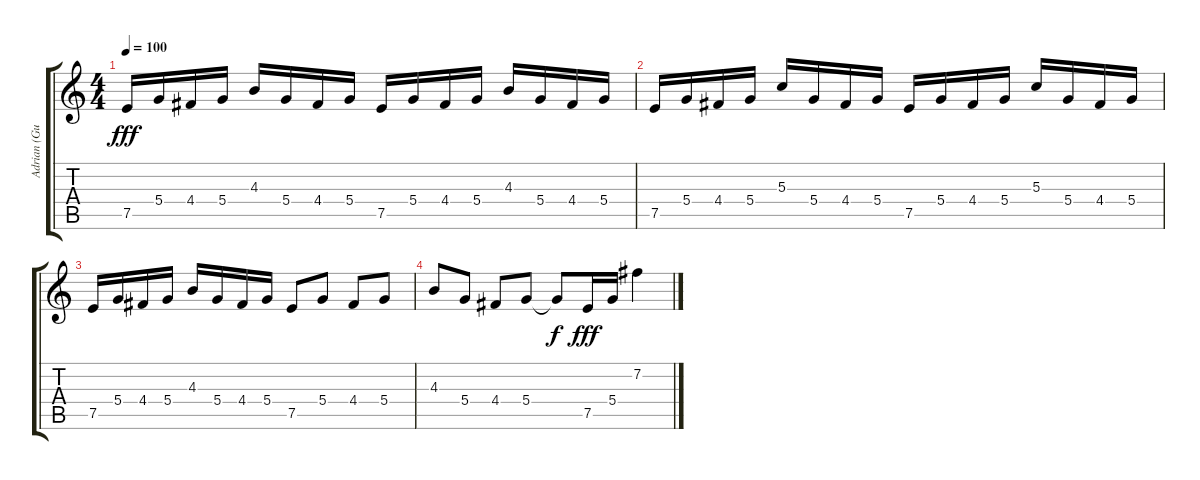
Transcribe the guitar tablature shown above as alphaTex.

\track ("Adrian (Guitar)" "Adrian (Gu") {instrument distortionguitar}
\staff {score tabs}
\tuning (E4 B3 G3 D3 A2 E2) {hide}
\ts (4 4)
\tempo 100
\clef g2
\ks c
7.5.16{dy fff} 5.4.16 4.4.16 5.4.16 4.3.16 5.4.16 4.4.16 5.4.16 7.5.16 5.4.16 4.4.16 5.4.16 4.3.16 5.4.16 4.4.16 5.4.16 |
7.5.16 5.4.16 4.4.16 5.4.16 5.3.16 5.4.16 4.4.16 5.4.16 7.5.16 5.4.16 4.4.16 5.4.16 5.3.16 5.4.16 4.4.16 5.4.16 |
7.5.16 5.4.16 4.4.16 5.4.16 4.3.16 5.4.16 4.4.16 5.4.16 7.5.8 5.4.8 4.4.8 5.4.8 |
4.3.8 5.4.8 4.4.8 5.4.8 5.4{t}.8{dy f} 7.5.16{dy fff} 5.4.16 7.2.4
